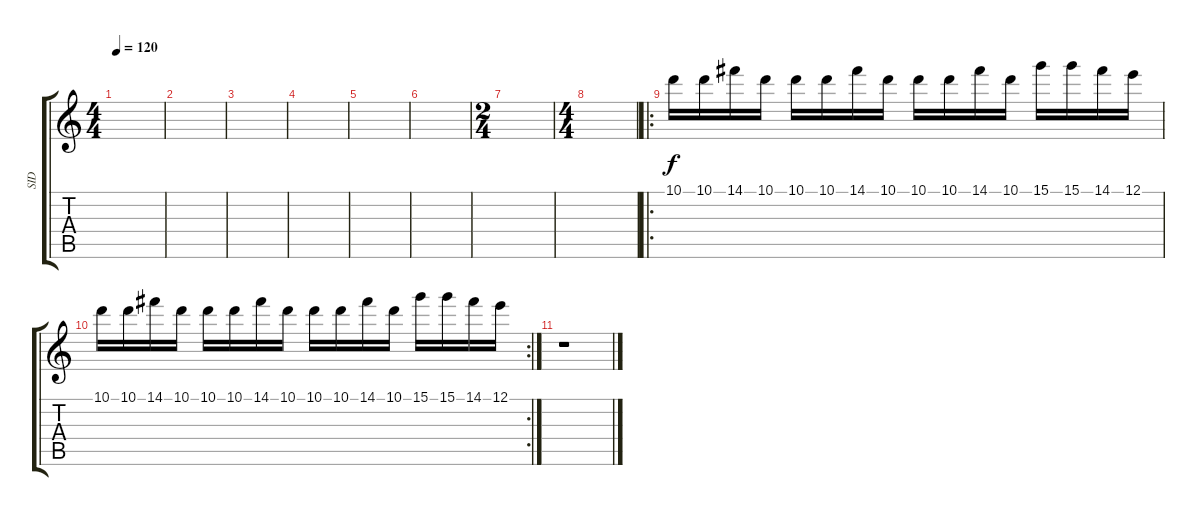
\track ("SID" "SID") {instrument distortionguitar}
\staff {score tabs}
\tuning (E4 B3 G3 D3 A2 E2) {hide}
\ts (4 4)
\tempo 120
\clef g2
\ks c
|
|
|
|
|
|
\ts (2 4)
|
\ts (4 4)
|
\ro
10.1.16 10.1.16 14.1.16 10.1.16 10.1.16 10.1.16 14.1.16 10.1.16 10.1.16 10.1.16 14.1.16 10.1.16 15.1.16 15.1.16 14.1.16 12.1.16 |
\rc 2
10.1.16 10.1.16 14.1.16 10.1.16 10.1.16 10.1.16 14.1.16 10.1.16 10.1.16 10.1.16 14.1.16 10.1.16 15.1.16 15.1.16 14.1.16 12.1.16 |
r.1
